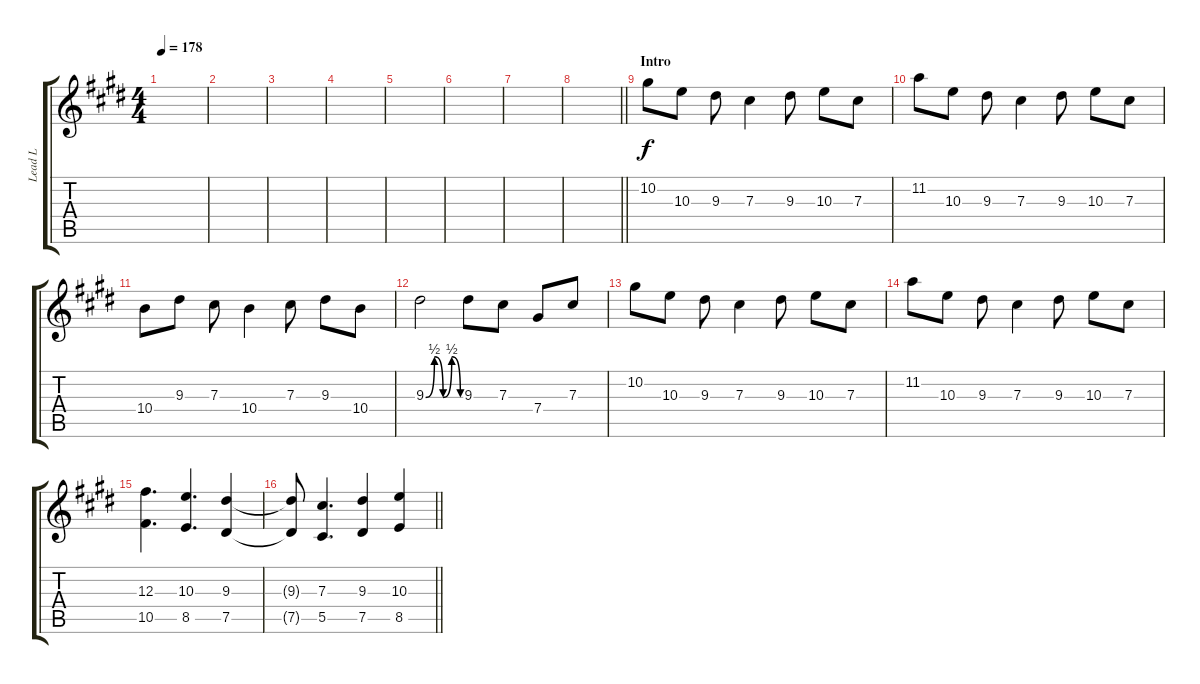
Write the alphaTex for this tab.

\track ("Lead L" "Lead L") {instrument distortionguitar}
\staff {score tabs}
\tuning (Eb4 Bb3 Gb3 Db3 Ab2 Db2) {hide}
\ts (4 4)
\tempo 178
\clef g2
\ks e
|
|
|
|
|
|
|
\barLineRight lightlight
|
\section ("" "Intro")
10.2.8 10.3.8 9.3.8 7.3.4 9.3.8 10.3.8 7.3.8 |
11.2.8 10.3.8 9.3.8 7.3.4 9.3.8 10.3.8 7.3.8 |
10.4.8 9.3.8 7.3.8 10.4.4 7.3.8 9.3.8 10.4.8 |
9.3{be (custom 0 0 15 2 30 0 45 2 60 0)}.2 9.3.8 7.3.8 7.4.8 7.3.8 |
10.2.8 10.3.8 9.3.8 7.3.4 9.3.8 10.3.8 7.3.8 |
11.2.8 10.3.8 9.3.8 7.3.4 9.3.8 10.3.8 7.3.8 |
(12.3 10.5).4{d} (10.3 8.5).4{d} (9.3 7.5).4 |
\barLineRight lightlight
(9.3{t} 7.5{t}).8 (7.3 5.5).4{d} (9.3 7.5).4 (10.3 8.5).4
